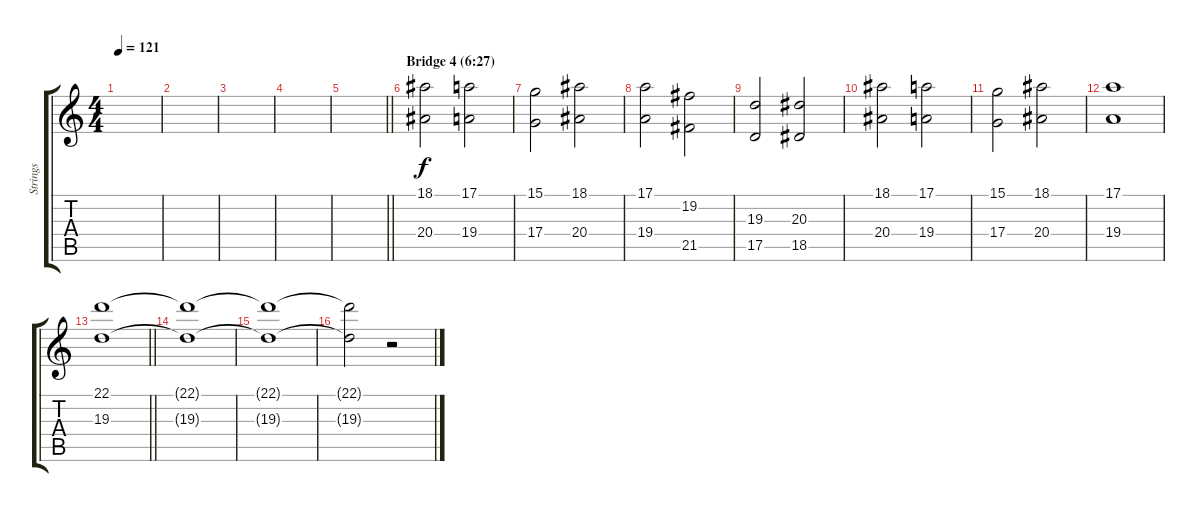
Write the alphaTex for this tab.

\track ("Strings" "Strings") {instrument stringensemble1}
\staff {score tabs}
\tuning (E4 B3 G3 D3 A2 D2) {hide}
\ts (4 4)
\tempo 121
\clef g2
\ks c
|
|
|
|
\barLineRight lightlight
|
\section ("" "Bridge 4 (6:27)")
(18.1 20.4).2 (17.1 19.4).2 |
(15.1 17.4).2 (18.1 20.4).2 |
(17.1 19.4).2 (19.2 21.5).2 |
(19.3 17.5).2 (20.3 18.5).2 |
(18.1 20.4).2 (17.1 19.4).2 |
(15.1 17.4).2 (18.1 20.4).2 |
(17.1 19.4).1 |
\barLineRight lightlight
(22.1 19.3).1{volume 0} |
(22.1{t} 19.3{t}).1 |
(22.1{t} 19.3{t}).1 |
(22.1{t} 19.3{t}).2 r.2{volume 13}
